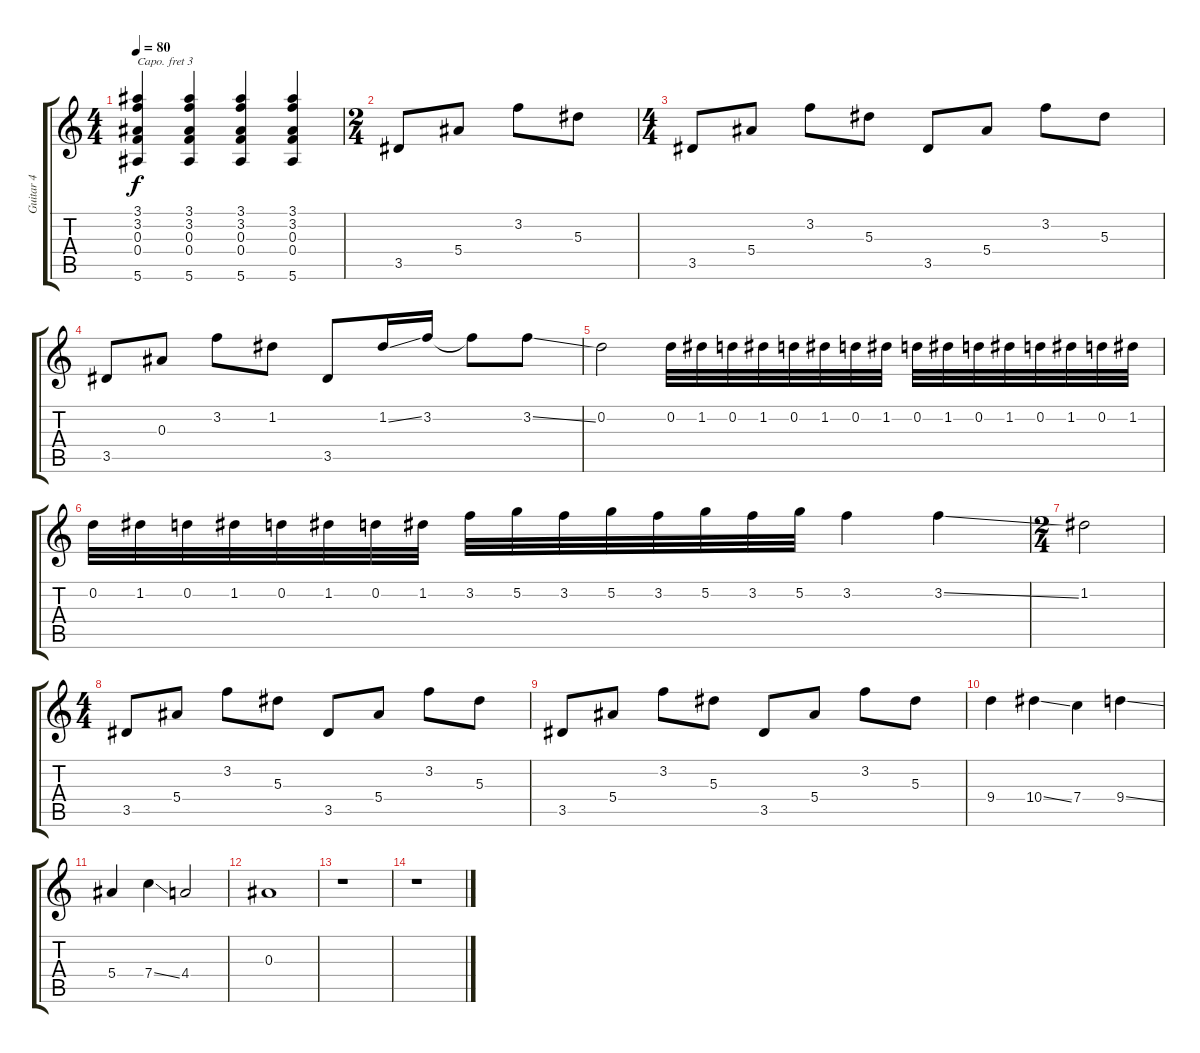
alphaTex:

\track ("Guitar 4" "Guitar 4") {instrument overdrivenguitar}
\staff {score tabs}
\capo 3
\tuning (E4 B3 G3 D3 A2 D2) {hide}
\ts (4 4)
\tempo 80
\clef g2
\ks c
(3.1 3.2 0.3 0.4 5.6).4{dy f} (3.1 3.2 0.3 0.4 5.6).4 (3.1 3.2 0.3 0.4 5.6).4 (3.1 3.2 0.3 0.4 5.6).4 |
\ts (2 4)
3.5.8 5.4.8 3.2.8 5.3.8 |
\ts (4 4)
3.5.8 5.4.8 3.2.8 5.3.8 3.5.8 5.4.8 3.2.8 5.3.8 |
3.5.8 0.3.8 3.2.8 1.2.8 3.5.8 1.2{ss}.16 3.2.16 3.2{t}.8 3.2{ss}.8 |
0.2.2 0.2.32 1.2.32 0.2.32 1.2.32 0.2.32 1.2.32 0.2.32 1.2.32 0.2.32 1.2.32 0.2.32 1.2.32 0.2.32 1.2.32 0.2.32 1.2.32 |
0.2.32 1.2.32 0.2.32 1.2.32 0.2.32 1.2.32 0.2.32 1.2.32 3.2.32 5.2.32 3.2.32 5.2.32 3.2.32 5.2.32 3.2.32 5.2.32 3.2.4 3.2{ss}.4 |
\ts (2 4)
1.2.2 |
\ts (4 4)
3.5.8 5.4.8 3.2.8 5.3.8 3.5.8 5.4.8 3.2.8 5.3.8 |
3.5.8 5.4.8 3.2.8 5.3.8 3.5.8 5.4.8 3.2.8 5.3.8 |
9.4.4 10.4{ss}.4 7.4.4 9.4{ss}.4 |
5.4.4 7.4{ss}.4 4.4.2 |
0.3.1 |
r.1 |
r.1
